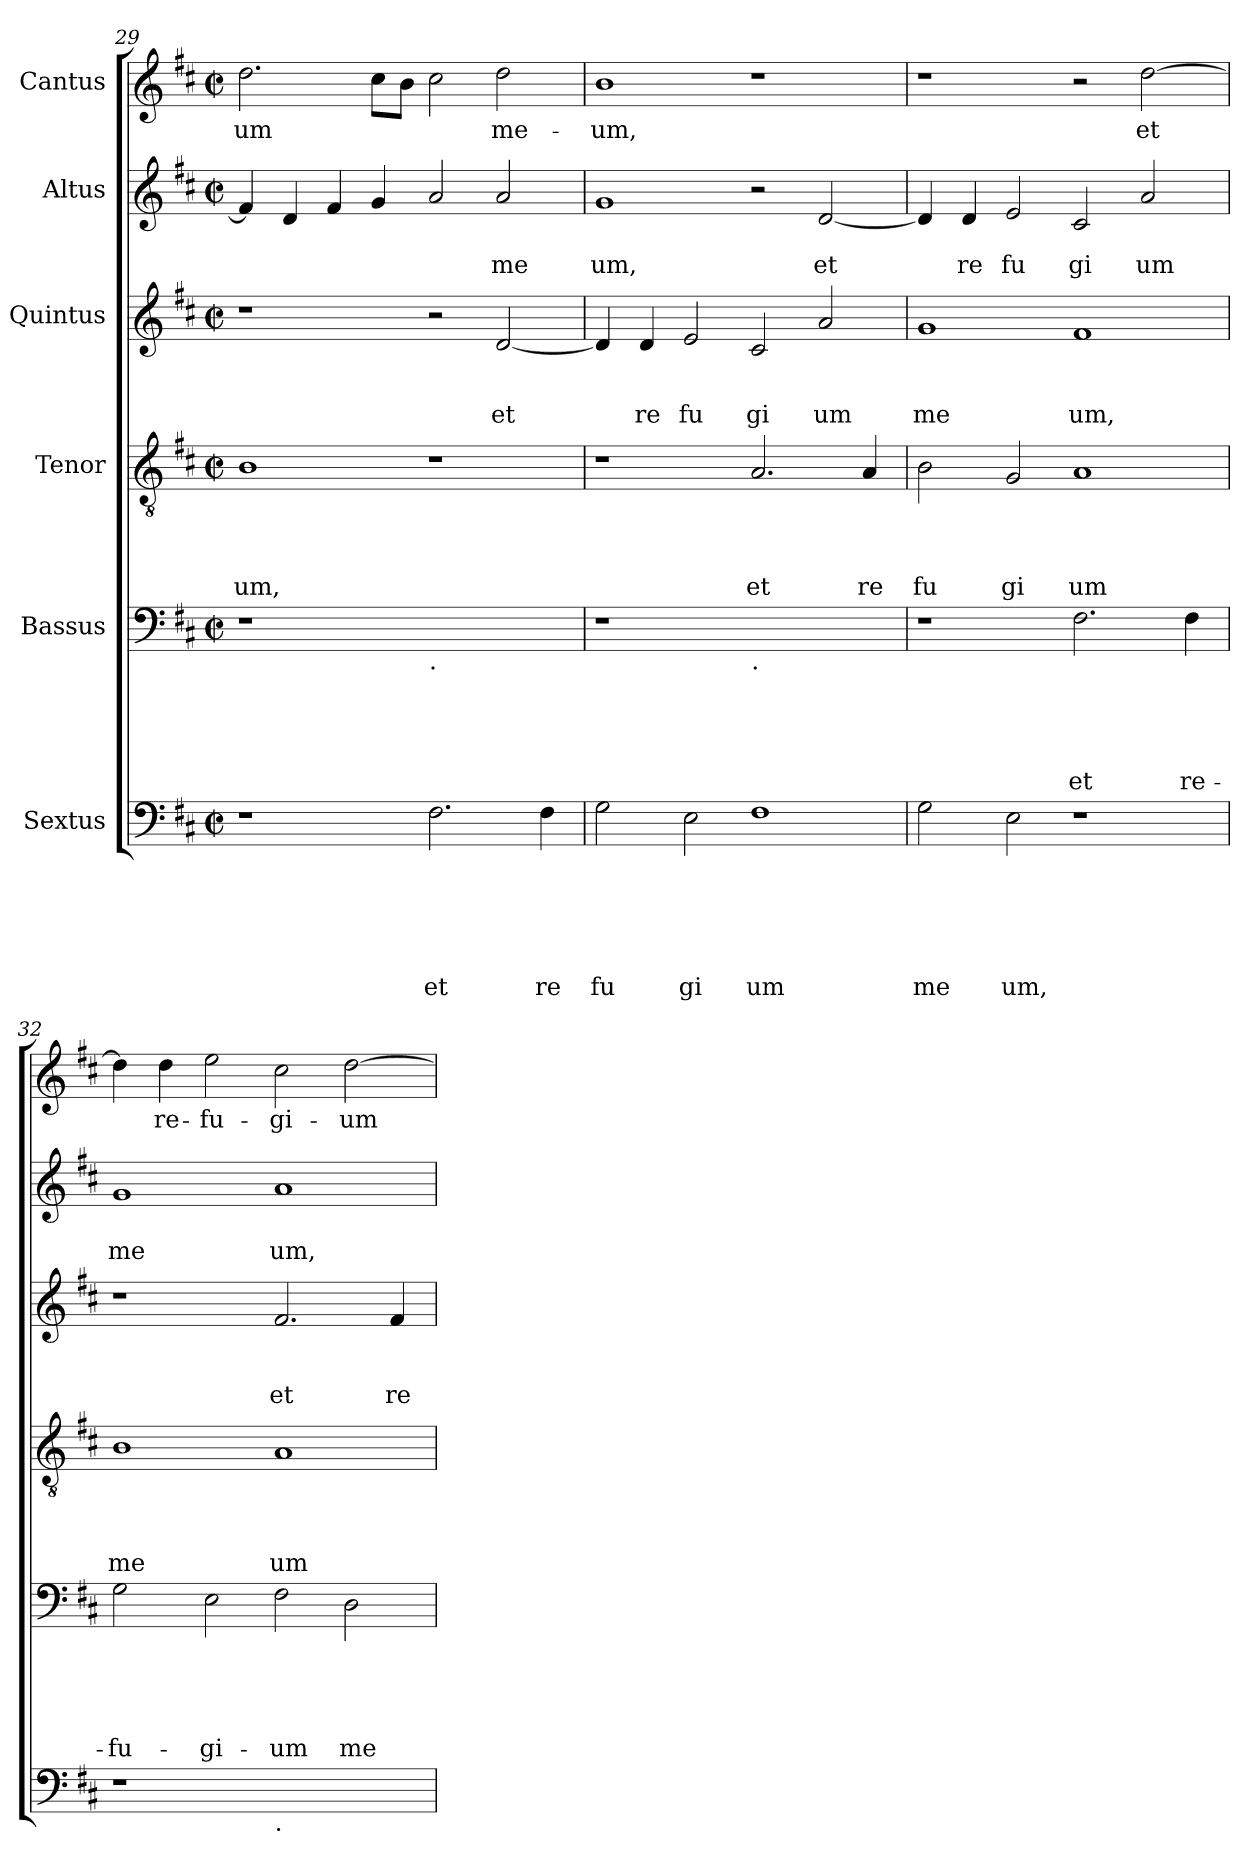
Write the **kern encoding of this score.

**kern	**text	**text	**text	**text	**text	**text	**kern	**text	**text	**text	**text	**text	**kern	**text	**text	**text	**text	**kern	**text	**text	**text	**kern	**text	**text	**kern	**text
*part6	*part6	*part6	*part6	*part6	*part6	*part6	*part5	*part5	*part5	*part5	*part5	*part5	*part4	*part4	*part4	*part4	*part4	*part3	*part3	*part3	*part3	*part2	*part2	*part2	*part1	*part1
*staff6	*staff6	*staff6	*staff6	*staff6	*staff6	*staff6	*staff5	*staff5	*staff5	*staff5	*staff5	*staff5	*staff4	*staff4	*staff4	*staff4	*staff4	*staff3	*staff3	*staff3	*staff3	*staff2	*staff2	*staff2	*staff1	*staff1
*I"Sextus	*	*	*	*	*	*	*I"Bassus	*	*	*	*	*	*I"Tenor	*	*	*	*	*I"Quintus	*	*	*	*I"Altus	*	*	*I"Cantus	*
*clefF4	*	*	*	*	*	*	*clefF4	*	*	*	*	*	*clefGv2	*	*	*	*	*clefG2	*	*	*	*clefG2	*	*	*clefG2	*
*k[f#c#]	*	*	*	*	*	*	*k[f#c#]	*	*	*	*	*	*k[f#c#]	*	*	*	*	*k[f#c#]	*	*	*	*k[f#c#]	*	*	*k[f#c#]	*
*D:	*	*	*	*	*	*	*D:	*	*	*	*	*	*D:	*	*	*	*	*D:	*	*	*	*D:	*	*	*D:	*
*M2/2	*	*	*	*	*	*	*M2/2	*	*	*	*	*	*M2/2	*	*	*	*	*M2/2	*	*	*	*M2/2	*	*	*M2/2	*
*met(c|)	*	*	*	*	*	*	*met(c|)	*	*	*	*	*	*met(c|)	*	*	*	*	*met(c|)	*	*	*	*met(c|)	*	*	*met(c|)	*
=29	=29	=29	=29	=29	=29	=29	=29	=29	=29	=29	=29	=29	=29	=29	=29	=29	=29	=29	=29	=29	=29	=29	=29	=29	=29	=29
!	!	!	!	!	!	!	!	!	!	!	!	!	!	!	!	!	!LO:LY:b	!	!	!	!	!	!	!	!	!LO:LY:b
1r	.	.	.	.	.	.	1r	.	.	.	.	.	1B	.	.	.	um,	1r	.	.	.	4f#/]	.	.	2.dd\	-um
.	.	.	.	.	.	.	.	.	.	.	.	.	.	.	.	.	.	.	.	.	.	4d/	.	.	.	.
.	.	.	.	.	.	.	.	.	.	.	.	.	.	.	.	.	.	.	.	.	.	4f#/	.	.	.	.
.	.	.	.	.	.	.	.	.	.	.	.	.	.	.	.	.	.	.	.	.	.	4g/	.	.	8cc#\L	.
.	.	.	.	.	.	.	.	.	.	.	.	.	.	.	.	.	.	.	.	.	.	.	.	.	8b\J	.
!	!	!	!	!	!	!	!LO:TX:b:t=.	!	!	!	!	!	!	!	!	!	!	!	!	!	!	!	!	!	!	!
!	!	!	!	!	!	!LO:LY:b	!	!	!	!	!	!	!	!	!	!	!	!	!	!	!	!	!	!	!	!
2.F#\	.	.	.	.	.	et	1ryy	.	.	.	.	.	1r	.	.	.	.	2r	.	.	.	2a/	.	.	2cc#\	.
!	!	!	!	!	!	!	!	!	!	!	!	!	!	!	!	!	!	!	!	!	!LO:LY:b	!	!	!LO:LY:b	!	!LO:LY:b
.	.	.	.	.	.	.	.	.	.	.	.	.	.	.	.	.	.	[<2d/	.	.	et	2a/	.	me	2dd\	me-
!	!	!	!	!	!	!LO:LY:b	!	!	!	!	!	!	!	!	!	!	!	!	!	!	!	!	!	!	!	!
4F#\	.	.	.	.	.	re	.	.	.	.	.	.	.	.	.	.	.	.	.	.	.	.	.	.	.	.
=30	=30	=30	=30	=30	=30	=30	=30	=30	=30	=30	=30	=30	=30	=30	=30	=30	=30	=30	=30	=30	=30	=30	=30	=30	=30	=30
!	!	!	!	!	!	!LO:LY:b	!	!	!	!	!	!	!	!	!	!	!	!	!	!	!	!	!	!LO:LY:b	!	!LO:LY:b
2G\	.	.	.	.	.	fu	1r	.	.	.	.	.	1r	.	.	.	.	4d/]	.	.	.	1g	.	um,	1b	-um,
!	!	!	!	!	!	!	!	!	!	!	!	!	!	!	!	!	!	!	!	!	!LO:LY:b	!	!	!	!	!
.	.	.	.	.	.	.	.	.	.	.	.	.	.	.	.	.	.	4d/	.	.	re	.	.	.	.	.
!	!	!	!	!	!	!LO:LY:b	!	!	!	!	!	!	!	!	!	!	!	!	!	!	!LO:LY:b	!	!	!	!	!
2E\	.	.	.	.	.	gi	.	.	.	.	.	.	.	.	.	.	.	2e/	.	.	fu	.	.	.	.	.
!	!	!	!	!	!	!	!LO:TX:b:t=.	!	!	!	!	!	!	!	!	!	!	!	!	!	!	!	!	!	!	!
!	!	!	!	!	!	!LO:LY:b	!	!	!	!	!	!	!	!	!	!	!LO:LY:b	!	!	!	!LO:LY:b	!	!	!	!	!
1F#	.	.	.	.	.	um	1ryy	.	.	.	.	.	2.A/	.	.	.	et	2c#/	.	.	gi	2r	.	.	1r	.
!	!	!	!	!	!	!	!	!	!	!	!	!	!	!	!	!	!	!	!	!	!LO:LY:b	!	!	!LO:LY:b	!	!
.	.	.	.	.	.	.	.	.	.	.	.	.	.	.	.	.	.	2a/	.	.	um	[<2d/	.	et	.	.
!	!	!	!	!	!	!	!	!	!	!	!	!	!	!	!	!	!LO:LY:b	!	!	!	!	!	!	!	!	!
.	.	.	.	.	.	.	.	.	.	.	.	.	4A/	.	.	.	re	.	.	.	.	.	.	.	.	.
=31	=31	=31	=31	=31	=31	=31	=31	=31	=31	=31	=31	=31	=31	=31	=31	=31	=31	=31	=31	=31	=31	=31	=31	=31	=31	=31
!	!	!	!	!	!	!LO:LY:b	!	!	!	!	!	!	!	!	!	!	!LO:LY:b	!	!	!	!LO:LY:b	!	!	!	!	!
2G\	.	.	.	.	.	me	1r	.	.	.	.	.	2B\	.	.	.	fu	1g	.	.	me	4d/]	.	.	1r	.
!	!	!	!	!	!	!	!	!	!	!	!	!	!	!	!	!	!	!	!	!	!	!	!	!LO:LY:b	!	!
.	.	.	.	.	.	.	.	.	.	.	.	.	.	.	.	.	.	.	.	.	.	4d/	.	re	.	.
!	!	!	!	!	!	!LO:LY:b	!	!	!	!	!	!	!	!	!	!	!LO:LY:b	!	!	!	!	!	!	!LO:LY:b	!	!
2E\	.	.	.	.	.	um,	.	.	.	.	.	.	2G/	.	.	.	gi	.	.	.	.	2e/	.	fu	.	.
!	!	!	!	!	!	!	!	!	!	!	!	!LO:LY:b	!	!	!	!	!LO:LY:b	!	!	!	!LO:LY:b	!	!	!LO:LY:b	!	!
1r	.	.	.	.	.	.	2.F#\	.	.	.	.	et	1A	.	.	.	um	1f#	.	.	um,	2c#/	.	gi	2r	.
!	!	!	!	!	!	!	!	!	!	!	!	!	!	!	!	!	!	!	!	!	!	!	!	!LO:LY:b	!	!LO:LY:b
.	.	.	.	.	.	.	.	.	.	.	.	.	.	.	.	.	.	.	.	.	.	2a/	.	um	[>2dd\	et
!	!	!	!	!	!	!	!	!	!	!	!	!LO:LY:b	!	!	!	!	!	!	!	!	!	!	!	!	!	!
.	.	.	.	.	.	.	4F#\	.	.	.	.	re-	.	.	.	.	.	.	.	.	.	.	.	.	.	.
=32	=32	=32	=32	=32	=32	=32	=32	=32	=32	=32	=32	=32	=32	=32	=32	=32	=32	=32	=32	=32	=32	=32	=32	=32	=32	=32
!	!	!	!	!	!	!	!	!	!	!	!	!LO:LY:b	!	!	!	!	!LO:LY:b	!	!	!	!	!	!	!LO:LY:b	!	!
1r	.	.	.	.	.	.	2G\	.	.	.	.	-fu-	1B	.	.	.	me	1r	.	.	.	1g	.	me	4dd\]	.
!	!	!	!	!	!	!	!	!	!	!	!	!	!	!	!	!	!	!	!	!	!	!	!	!	!	!LO:LY:b
.	.	.	.	.	.	.	.	.	.	.	.	.	.	.	.	.	.	.	.	.	.	.	.	.	4dd\	re-
!	!	!	!	!	!	!	!	!	!	!	!	!LO:LY:b	!	!	!	!	!	!	!	!	!	!	!	!	!	!LO:LY:b
.	.	.	.	.	.	.	2E\	.	.	.	.	-gi-	.	.	.	.	.	.	.	.	.	.	.	.	2ee\	-fu-
!LO:TX:b:t=.	!	!	!	!	!	!	!	!	!	!	!	!	!	!	!	!	!	!	!	!	!	!	!	!	!	!
!	!	!	!	!	!	!	!	!	!	!	!	!LO:LY:b	!	!	!	!	!LO:LY:b	!	!	!	!LO:LY:b	!	!	!LO:LY:b	!	!LO:LY:b
1ryy	.	.	.	.	.	.	2F#\	.	.	.	.	-um	1A	.	.	.	um	2.f#/	.	.	et	1a	.	um,	2cc#\	-gi-
!	!	!	!	!	!	!	!	!	!	!	!	!LO:LY:b	!	!	!	!	!	!	!	!	!	!	!	!	!	!LO:LY:b
.	.	.	.	.	.	.	2D\	.	.	.	.	me-	.	.	.	.	.	.	.	.	.	.	.	.	[>2dd\	-um
!	!	!	!	!	!	!	!	!	!	!	!	!	!	!	!	!	!	!	!	!	!LO:LY:b	!	!	!	!	!
.	.	.	.	.	.	.	.	.	.	.	.	.	.	.	.	.	.	4f#/	.	.	re	.	.	.	.	.
=	=	=	=	=	=	=	=	=	=	=	=	=	=	=	=	=	=	=	=	=	=	=	=	=	=	=
*-	*-	*-	*-	*-	*-	*-	*-	*-	*-	*-	*-	*-	*-	*-	*-	*-	*-	*-	*-	*-	*-	*-	*-	*-	*-	*-
